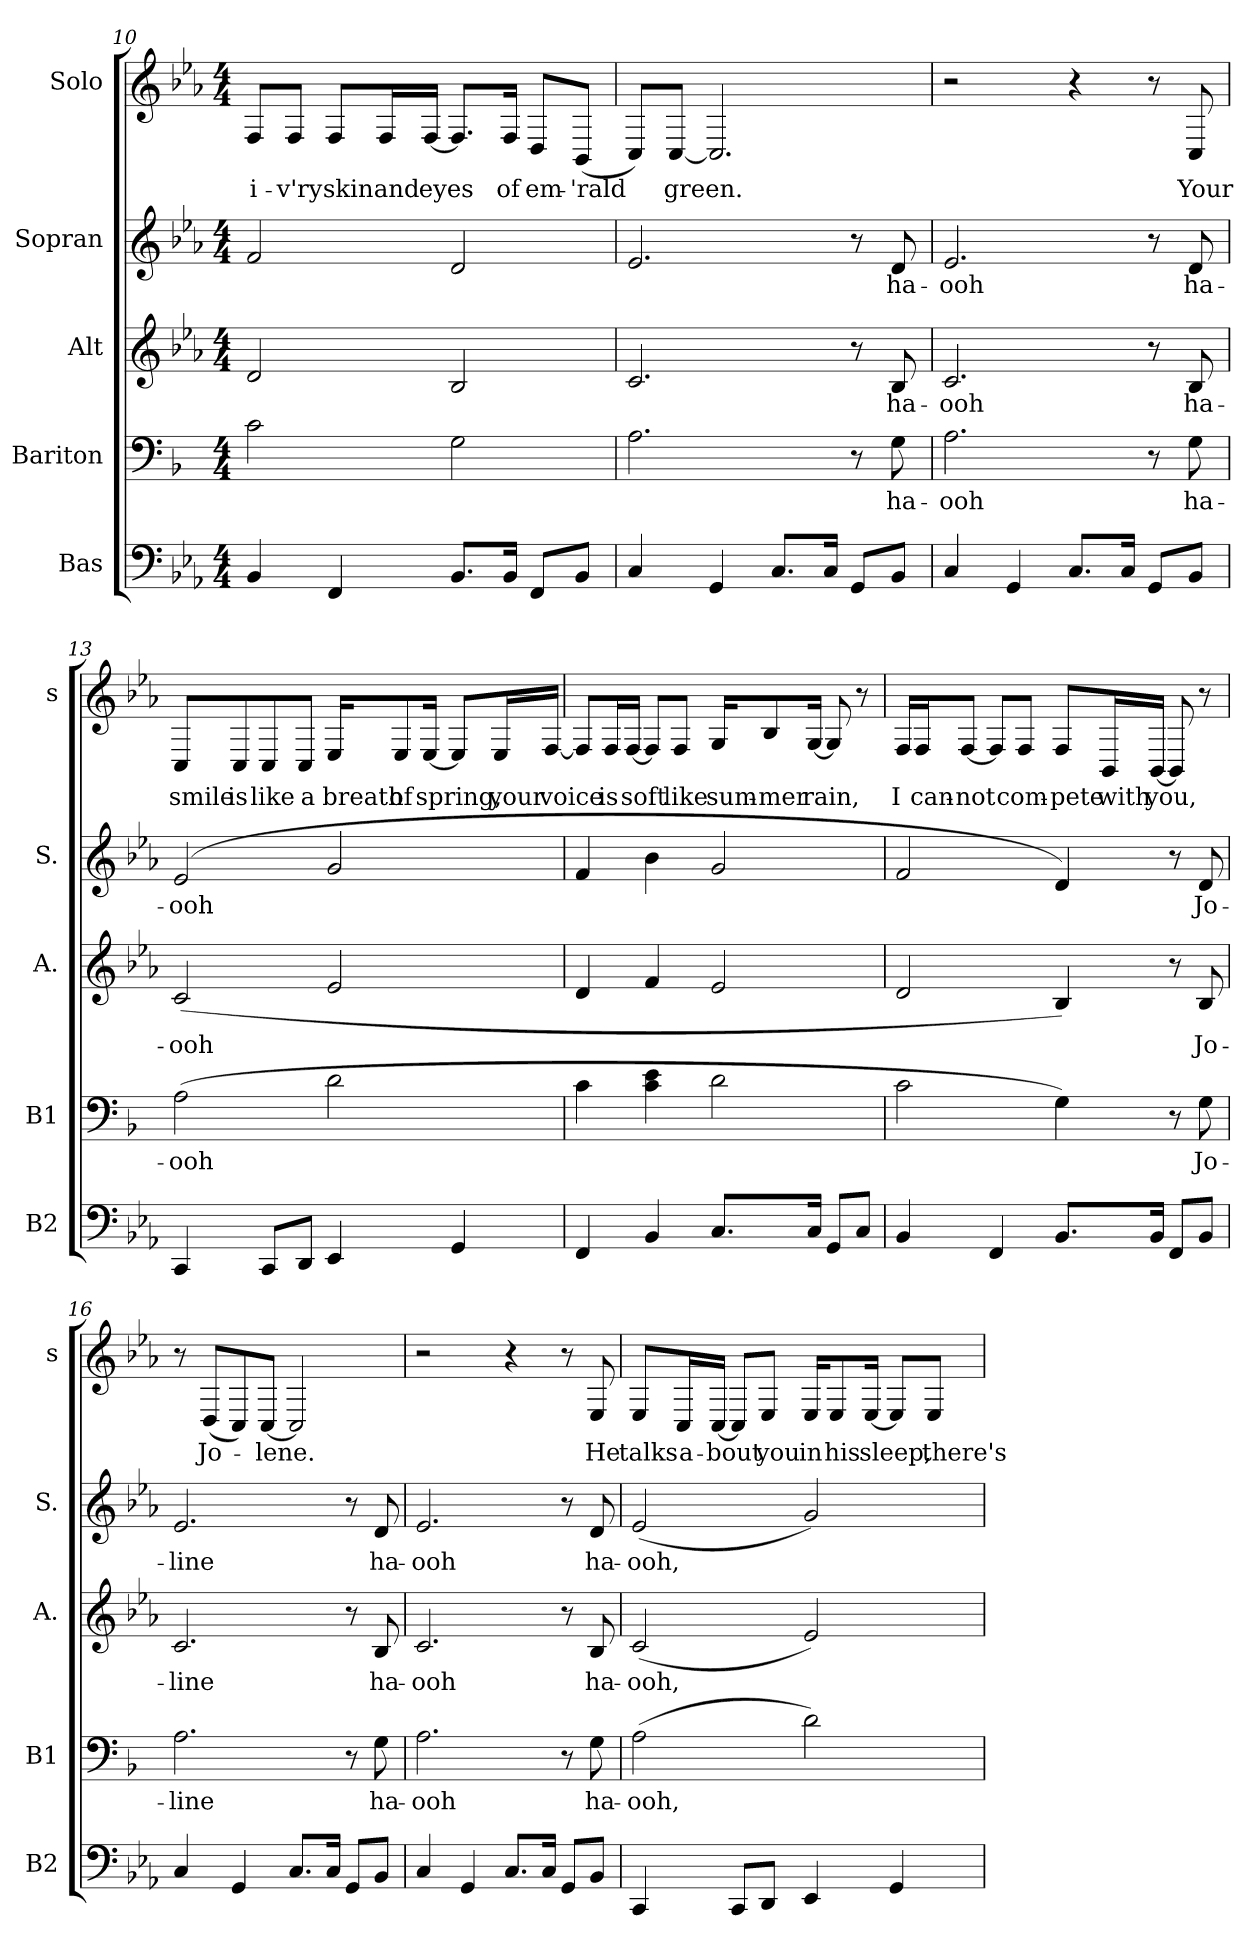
**kern	**kern	**text	**kern	**text	**kern	**text	**kern	**text
*part5	*part4	*part4	*part3	*part3	*part2	*part2	*part1	*part1
*staff5	*staff4	*staff4	*staff3	*staff3	*staff2	*staff2	*staff1	*staff1
*I"Bas	*I"Bariton	*	*I"Alt	*	*I"Sopran	*	*I"Solo	*
*I'B2	*I'B1	*	*I'A.	*	*I'S.	*	*I's	*
!!LO:PB:g=z
*clefF4	*clefF4	*	*clefG2	*	*clefG2	*	*clefG2	*
*	*ITrd1c2	*	*	*	*	*	*ITrd-7c-12	*
*k[b-e-a-]	*k[b-e-a-]	*	*k[b-e-a-]	*	*k[b-e-a-]	*	*k[b-e-a-]	*
*M4/4	*M4/4	*	*M4/4	*	*M4/4	*	*M4/4	*
=10	=10	=10	=10	=10	=10	=10	=10	=10
!	!	!	!	!	!	!	!	!LO:LY:b
4BB-/	2B-\	.	2d/	.	2f/	.	8f/L	i-
!	!	!	!	!	!	!	!	!LO:LY:b
.	.	.	.	.	.	.	8f/J	-v'ry
!	!	!	!	!	!	!	!	!LO:LY:b
4FF/	.	.	.	.	.	.	8f/L	skin
!	!	!	!	!	!	!	!	!LO:LY:b
.	.	.	.	.	.	.	16f/L	and
!	!	!	!	!	!	!	!	!LO:LY:b
.	.	.	.	.	.	.	[16f/JJ	eyes
8.BB-/L	2F\	.	2B-/	.	2d/	.	8.f/L]	.
!	!	!	!	!	!	!	!	!LO:LY:b
16BB-/Jk	.	.	.	.	.	.	16f/Jk	of
!	!	!	!	!	!	!	!	!LO:LY:b
8FF/L	.	.	.	.	.	.	8d/L	em-
!	!	!	!	!	!	!	!	!LO:LY:b
8BB-/J	.	.	.	.	.	.	(<8B-/J	-'rald
=11	=11	=11	=11	=11	=11	=11	=11	=11
4C/	2.G\	.	2.c/	.	2.e-/	.	8c/L)	.
!	!	!	!	!	!	!	!	!LO:LY:b
.	.	.	.	.	.	.	[8c/J	green.
4GG/	.	.	.	.	.	.	2.c/]	.
8.C/L	.	.	.	.	.	.	.	.
16C/Jk	.	.	.	.	.	.	.	.
8GG/L	8r	.	8r	.	8r	.	.	.
!	!	!LO:LY:b	!	!LO:LY:b	!	!LO:LY:b	!	!
8BB-/J	8F\	ha-	8B-/	ha-	8d/	ha-	.	.
=12	=12	=12	=12	=12	=12	=12	=12	=12
!	!	!LO:LY:b	!	!LO:LY:b	!	!LO:LY:b	!	!
4C/	2.G\	-ooh	2.c/	-ooh	2.e-/	-ooh	2r	.
4GG/	.	.	.	.	.	.	.	.
8.C/L	.	.	.	.	.	.	4r	.
16C/Jk	.	.	.	.	.	.	.	.
8GG/L	8r	.	8r	.	8r	.	8r	.
!	!	!LO:LY:b	!	!LO:LY:b	!	!LO:LY:b	!	!LO:LY:b
8BB-/J	8F\	ha-	8B-/	ha-	8d/	ha-	8c/	Your
=13	=13	=13	=13	=13	=13	=13	=13	=13
!	!	!LO:LY:b	!	!LO:LY:b	!	!LO:LY:b	!	!LO:LY:b
4CC/	(>2G\	-ooh	(>2c/	-ooh	(>2e-/	-ooh	8c/L	smile
!	!	!	!	!	!	!	!	!LO:LY:b
.	.	.	.	.	.	.	8c/	is
!	!	!	!	!	!	!	!	!LO:LY:b
8CC/L	.	.	.	.	.	.	8c/	like
!	!	!	!	!	!	!	!	!LO:LY:b
8DD/J	.	.	.	.	.	.	8c/J	a
!	!	!	!	!	!	!	!	!LO:LY:b
4EE-/	2c\	.	2e-/	.	2g/	.	16e-/KL	breath
!	!	!	!	!	!	!	!	!LO:LY:b
.	.	.	.	.	.	.	8e-/	of
!	!	!	!	!	!	!	!	!LO:LY:b
.	.	.	.	.	.	.	[16e-/Jk	spring,
4GG/	.	.	.	.	.	.	8e-/L]	.
!	!	!	!	!	!	!	!	!LO:LY:b
.	.	.	.	.	.	.	16e-/L	your
!	!	!	!	!	!	!	!	!LO:LY:b
.	.	.	.	.	.	.	[16f/JJ	voice
!!LO:LB:g=z
=14	=14	=14	=14	=14	=14	=14	=14	=14
4FF/	4B-\	.	4d/	.	4f/	.	8f/L]	.
!	!	!	!	!	!	!	!	!LO:LY:b
.	.	.	.	.	.	.	16f/L	is
!	!	!	!	!	!	!	!	!LO:LY:b
.	.	.	.	.	.	.	[16f/JJ	soft
4BB-/	4B-\ 4d\	.	4f/	.	4b-\	.	8f/L]	.
!	!	!	!	!	!	!	!	!LO:LY:b
.	.	.	.	.	.	.	8f/J	like
!	!	!	!	!	!	!	!	!LO:LY:b
8.C/L	2c\	.	2e-/	.	2g/	.	16g/KL	sum-
!	!	!	!	!	!	!	!	!LO:LY:b
.	.	.	.	.	.	.	8b-/	-mer
!	!	!	!	!	!	!	!	!LO:LY:b
16C/Jk	.	.	.	.	.	.	[16g/Jk	rain,
8GG/L	.	.	.	.	.	.	8g/]	.
8C/J	.	.	.	.	.	.	8r	.
=15	=15	=15	=15	=15	=15	=15	=15	=15
!	!	!	!	!	!	!	!	!LO:LY:b
4BB-/	2B-\	.	2d/	.	2f/	.	16f/LL	I
!	!	!	!	!	!	!	!	!LO:LY:b
.	.	.	.	.	.	.	16f/J	can-
!	!	!	!	!	!	!	!	!LO:LY:b
.	.	.	.	.	.	.	[8f/J	-not
4FF/	.	.	.	.	.	.	8f/L]	.
!	!	!	!	!	!	!	!	!LO:LY:b
.	.	.	.	.	.	.	8f/J	com-
!	!	!	!	!	!	!	!	!LO:LY:b
8.BB-/L	4F\)	.	4B-/)	.	4d/)	.	8f/L	-pete
!	!	!	!	!	!	!	!	!LO:LY:b
.	.	.	.	.	.	.	16B-/L	with
!	!	!	!	!	!	!	!	!LO:LY:b
16BB-/Jk	.	.	.	.	.	.	[16B-/JJ	you,
8FF/L	8r	.	8r	.	8r	.	8B-/]	.
!	!	!LO:LY:b	!	!LO:LY:b	!	!LO:LY:b	!	!
8BB-/J	8F\	Jo-	8B-/	Jo-	8d/	Jo-	8r	.
=16	=16	=16	=16	=16	=16	=16	=16	=16
!	!	!LO:LY:b	!	!LO:LY:b	!	!LO:LY:b	!	!
4C/	2.G\	-line	2.c/	-line	2.e-/	-line	8r	.
!	!	!	!	!	!	!	!	!LO:LY:b
.	.	.	.	.	.	.	(<8d/L	Jo-
4GG/	.	.	.	.	.	.	8c/)	.
!	!	!	!	!	!	!	!	!LO:LY:b
.	.	.	.	.	.	.	[8c/J	-lene.
8.C/L	.	.	.	.	.	.	2c/]	.
16C/Jk	.	.	.	.	.	.	.	.
8GG/L	8r	.	8r	.	8r	.	.	.
!	!	!LO:LY:b	!	!LO:LY:b	!	!LO:LY:b	!	!
8BB-/J	8F\	ha-	8B-/	ha-	8d/	ha-	.	.
=17	=17	=17	=17	=17	=17	=17	=17	=17
!	!	!LO:LY:b	!	!LO:LY:b	!	!LO:LY:b	!	!
4C/	2.G\	-ooh	2.c/	-ooh	2.e-/	-ooh	2r	.
4GG/	.	.	.	.	.	.	.	.
8.C/L	.	.	.	.	.	.	4r	.
16C/Jk	.	.	.	.	.	.	.	.
8GG/L	8r	.	8r	.	8r	.	8r	.
!	!	!LO:LY:b	!	!LO:LY:b	!	!LO:LY:b	!	!LO:LY:b
8BB-/J	8F\	ha-	8B-/	ha-	8d/	ha-	8e-/	He
!!LO:LB:g=z
=18	=18	=18	=18	=18	=18	=18	=18	=18
!	!	!LO:LY:b	!	!LO:LY:b	!	!LO:LY:b	!	!LO:LY:b
4CC/	(>2G\	-ooh,	(<2c/	-ooh,	(<2e-/	-ooh,	8e-/L	talks
!	!	!	!	!	!	!	!	!LO:LY:b
.	.	.	.	.	.	.	16c/L	a-
!	!	!	!	!	!	!	!	!LO:LY:b
.	.	.	.	.	.	.	[16c/JJ	-bout
8CC/L	.	.	.	.	.	.	8c/L]	.
!	!	!	!	!	!	!	!	!LO:LY:b
8DD/J	.	.	.	.	.	.	8e-/J	you
!	!	!	!	!	!	!	!	!LO:LY:b
4EE-/	2c\)	.	2e-/)	.	2g/)	.	16e-/KL	in
!	!	!	!	!	!	!	!	!LO:LY:b
.	.	.	.	.	.	.	8e-/	his
!	!	!	!	!	!	!	!	!LO:LY:b
.	.	.	.	.	.	.	[16e-/Jk	sleep,
4GG/	.	.	.	.	.	.	8e-/L]	.
!	!	!	!	!	!	!	!	!LO:LY:b
.	.	.	.	.	.	.	8e-/J	there's
=	=	=	=	=	=	=	=	=
*-	*-	*-	*-	*-	*-	*-	*-	*-
